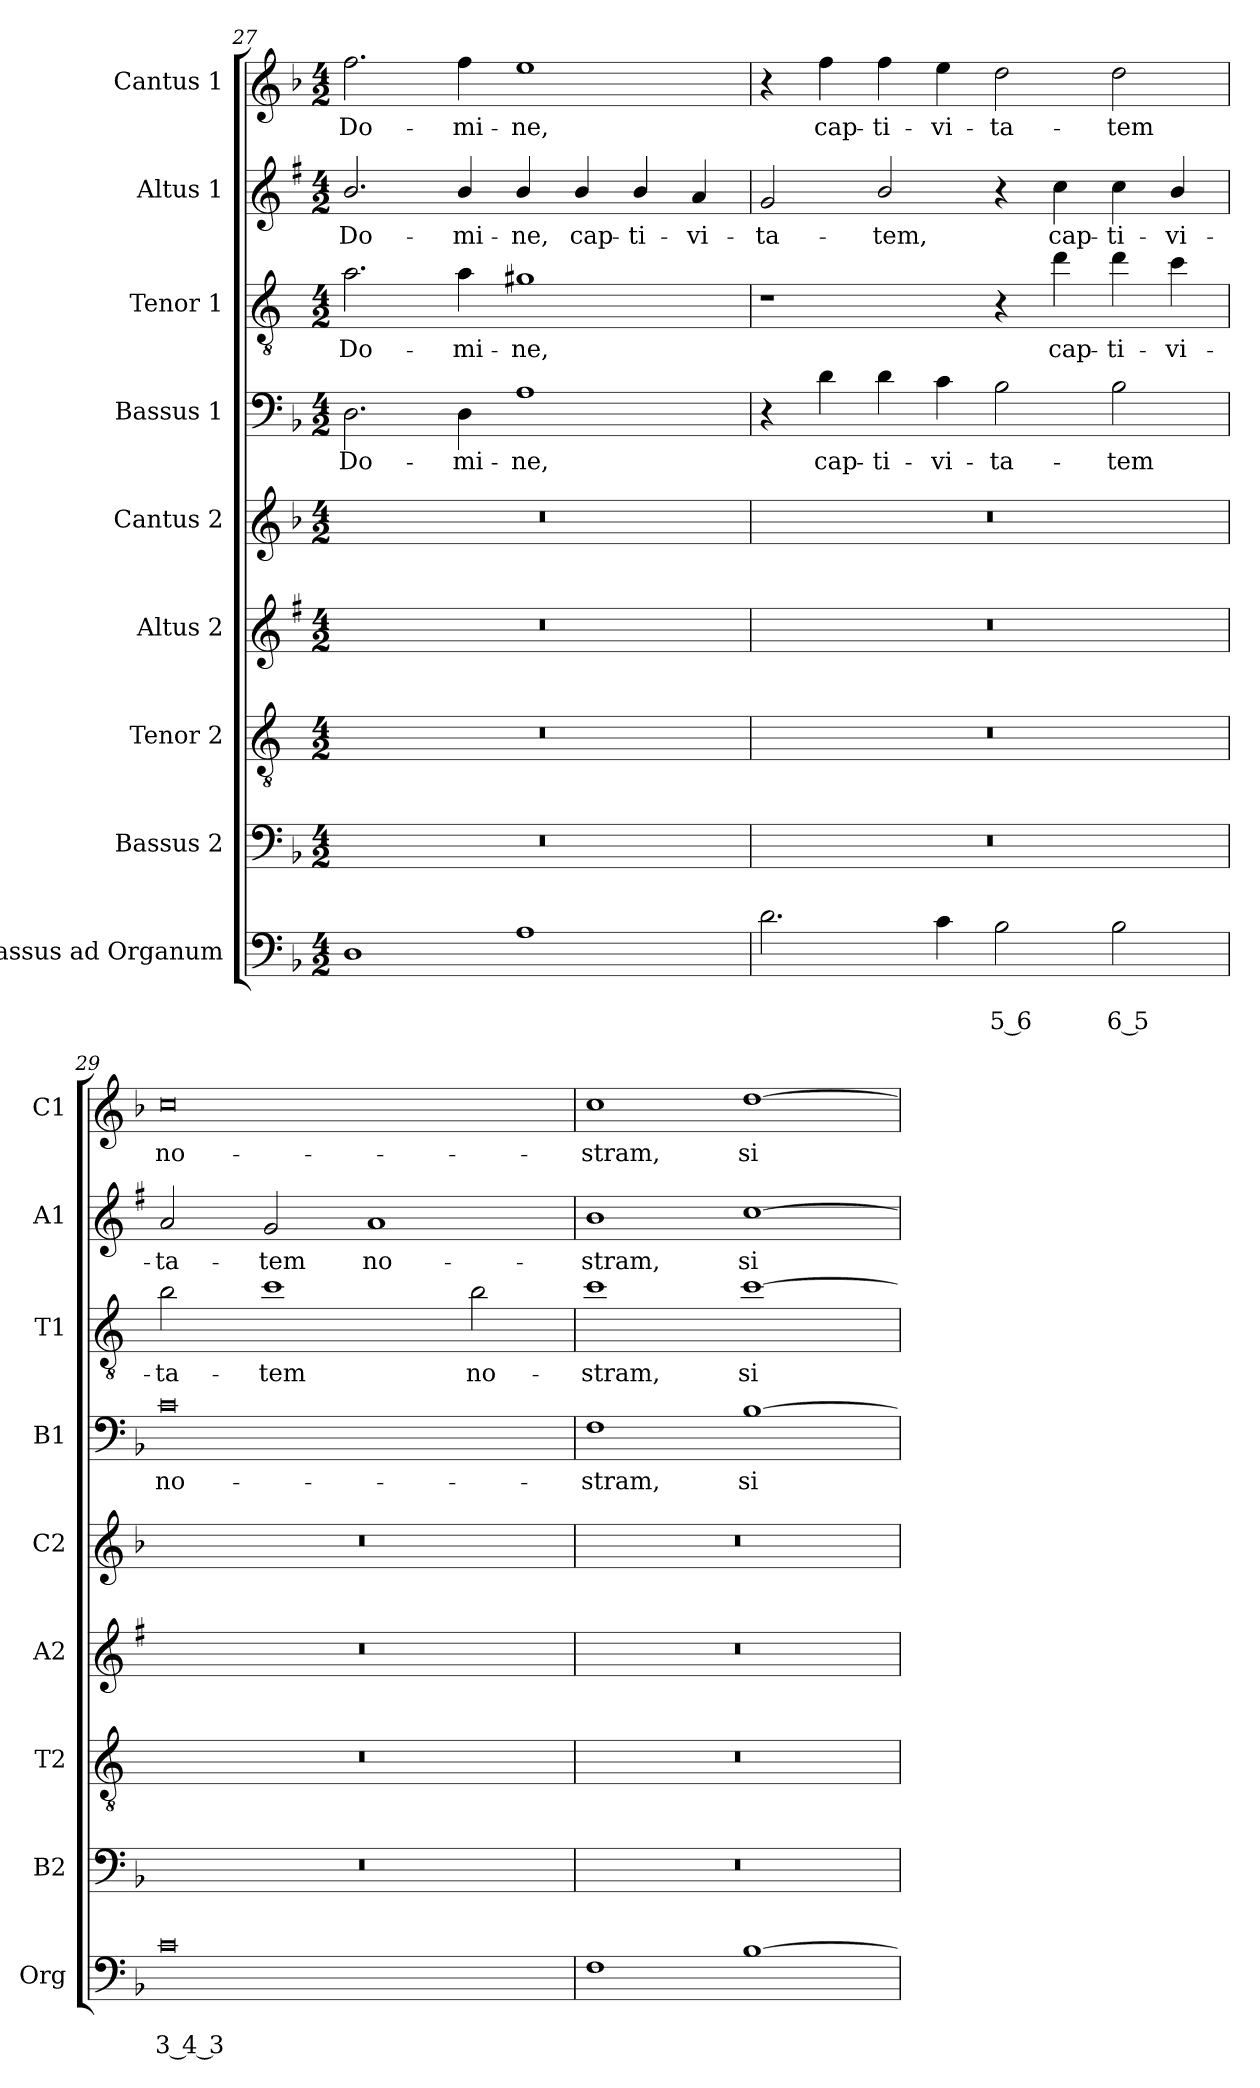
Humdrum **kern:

**kern	**text	**text	**kern	**kern	**kern	**kern	**kern	**text	**kern	**text	**kern	**text	**kern	**text
*part9	*part9	*part9	*part8	*part7	*part6	*part5	*part4	*part4	*part3	*part3	*part2	*part2	*part1	*part1
*staff9	*staff9	*staff9	*staff8	*staff7	*staff6	*staff5	*staff4	*staff4	*staff3	*staff3	*staff2	*staff2	*staff1	*staff1
*I"Bassus ad Organum	*	*	*I"Bassus 2	*I"Tenor 2	*I"Altus 2	*I"Cantus 2	*I"Bassus 1	*	*I"Tenor 1	*	*I"Altus 1	*	*I"Cantus 1	*
*I'Org	*	*	*I'B2	*I'T2	*I'A2	*I'C2	*I'B1	*	*I'T1	*	*I'A1	*	*I'C1	*
*clefF4	*	*	*clefF4	*clefGv2	*clefG2	*clefG2	*clefF4	*	*clefGv2	*	*clefG2	*	*clefG2	*
*	*	*	*	*ITrd4c7	*ITrd1c2	*	*	*	*ITrd4c7	*	*ITrd1c2	*	*	*
*k[b-]	*	*	*k[b-]	*k[b-]	*k[b-]	*k[b-]	*k[b-]	*	*k[b-]	*	*k[b-]	*	*k[b-]	*
*F:	*	*	*F:	*F:	*F:	*F:	*F:	*	*F:	*	*F:	*	*F:	*
*M4/2	*	*	*M4/2	*M4/2	*M4/2	*M4/2	*M4/2	*	*M4/2	*	*M4/2	*	*M4/2	*
=27	=27	=27	=27	=27	=27	=27	=27	=27	=27	=27	=27	=27	=27	=27
!	!	!	!	!	!	!	!	!LO:LY:b	!	!LO:LY:b	!	!LO:LY:b	!	!LO:LY:b
1D	.	.	0r	0r	0r	0r	2.D\	Do-	2.d\	Do-	2.a/	Do-	2.ff\	Do-
!	!	!	!	!	!	!	!	!LO:LY:b	!	!LO:LY:b	!	!LO:LY:b	!	!LO:LY:b
.	.	.	.	.	.	.	4D\	-mi-	4d\	-mi-	4a/	-mi-	4ff\	-mi-
!	!	!	!	!	!	!	!	!LO:LY:b	!	!LO:LY:b	!	!LO:LY:b	!	!LO:LY:b
1A	.	.	.	.	.	.	1A	-ne,	1c#X	-ne,	4a/	-ne,	1ee	-ne,
!	!	!	!	!	!	!	!	!	!	!	!	!LO:LY:b	!	!
.	.	.	.	.	.	.	.	.	.	.	4a/	cap-	.	.
!	!	!	!	!	!	!	!	!	!	!	!	!LO:LY:b	!	!
.	.	.	.	.	.	.	.	.	.	.	4a/	-ti-	.	.
!	!	!	!	!	!	!	!	!	!	!	!	!LO:LY:b	!	!
.	.	.	.	.	.	.	.	.	.	.	4g/	-vi-	.	.
=28	=28	=28	=28	=28	=28	=28	=28	=28	=28	=28	=28	=28	=28	=28
!	!	!	!	!	!	!	!	!	!	!	!	!LO:LY:b	!	!
2.d\	.	.	0r	0r	0r	0r	4r	.	1r	.	2f/	-ta-	4r	.
!	!	!	!	!	!	!	!	!LO:LY:b	!	!	!	!	!	!LO:LY:b
.	.	.	.	.	.	.	4d\	cap-	.	.	.	.	4ff\	cap-
!	!	!	!	!	!	!	!	!LO:LY:b	!	!	!	!LO:LY:b	!	!LO:LY:b
.	.	.	.	.	.	.	4d\	-ti-	.	.	2a/	-tem,	4ff\	-ti-
!	!	!	!	!	!	!	!	!LO:LY:b	!	!	!	!	!	!LO:LY:b
4c\	.	.	.	.	.	.	4c\	-vi-	.	.	.	.	4ee\	-vi-
!	!	!LO:LY:b	!	!	!	!	!	!LO:LY:b	!	!	!	!	!	!LO:LY:b
2B-\	.	5 6	.	.	.	.	2B-\	-ta-	4r	.	4r	.	2dd\	-ta-
!	!	!	!	!	!	!	!	!	!	!LO:LY:b	!	!LO:LY:b	!	!
.	.	.	.	.	.	.	.	.	4g\	cap-	4b-\	cap-	.	.
!	!	!LO:LY:b	!	!	!	!	!	!LO:LY:b	!	!LO:LY:b	!	!LO:LY:b	!	!LO:LY:b
2B-\	.	6 5	.	.	.	.	2B-\	-tem	4g\	-ti-	4b-\	-ti-	2dd\	-tem
!	!	!	!	!	!	!	!	!	!	!LO:LY:b	!	!LO:LY:b	!	!
.	.	.	.	.	.	.	.	.	4f\	-vi-	4a/	-vi-	.	.
=29	=29	=29	=29	=29	=29	=29	=29	=29	=29	=29	=29	=29	=29	=29
!	!	!LO:LY:b	!	!	!	!	!	!LO:LY:b	!	!LO:LY:b	!	!LO:LY:b	!	!LO:LY:b
0c	.	3 4 3	0r	0r	0r	0r	0c	no-	2e\	-ta-	2g/	-ta-	0cc	no-
!	!	!	!	!	!	!	!	!	!	!LO:LY:b	!	!LO:LY:b	!	!
.	.	.	.	.	.	.	.	.	1f	-tem	2f/	-tem	.	.
!	!	!	!	!	!	!	!	!	!	!	!	!LO:LY:b	!	!
.	.	.	.	.	.	.	.	.	.	.	1g	no-	.	.
!	!	!	!	!	!	!	!	!	!	!LO:LY:b	!	!	!	!
.	.	.	.	.	.	.	.	.	2e\	no-	.	.	.	.
=30	=30	=30	=30	=30	=30	=30	=30	=30	=30	=30	=30	=30	=30	=30
!	!	!	!	!	!	!	!	!LO:LY:b	!	!LO:LY:b	!	!LO:LY:b	!	!LO:LY:b
1F	.	.	0r	0r	0r	0r	1F	-stram,	1f	-stram,	1a	-stram,	1cc	-stram,
!	!	!	!	!	!	!	!	!LO:LY:b	!	!LO:LY:b	!	!LO:LY:b	!	!LO:LY:b
[1B-	.	.	.	.	.	.	[1B-	si-	[1f	si-	[1b-	si-	[1dd	si-
=	=	=	=	=	=	=	=	=	=	=	=	=	=	=
*-	*-	*-	*-	*-	*-	*-	*-	*-	*-	*-	*-	*-	*-	*-
